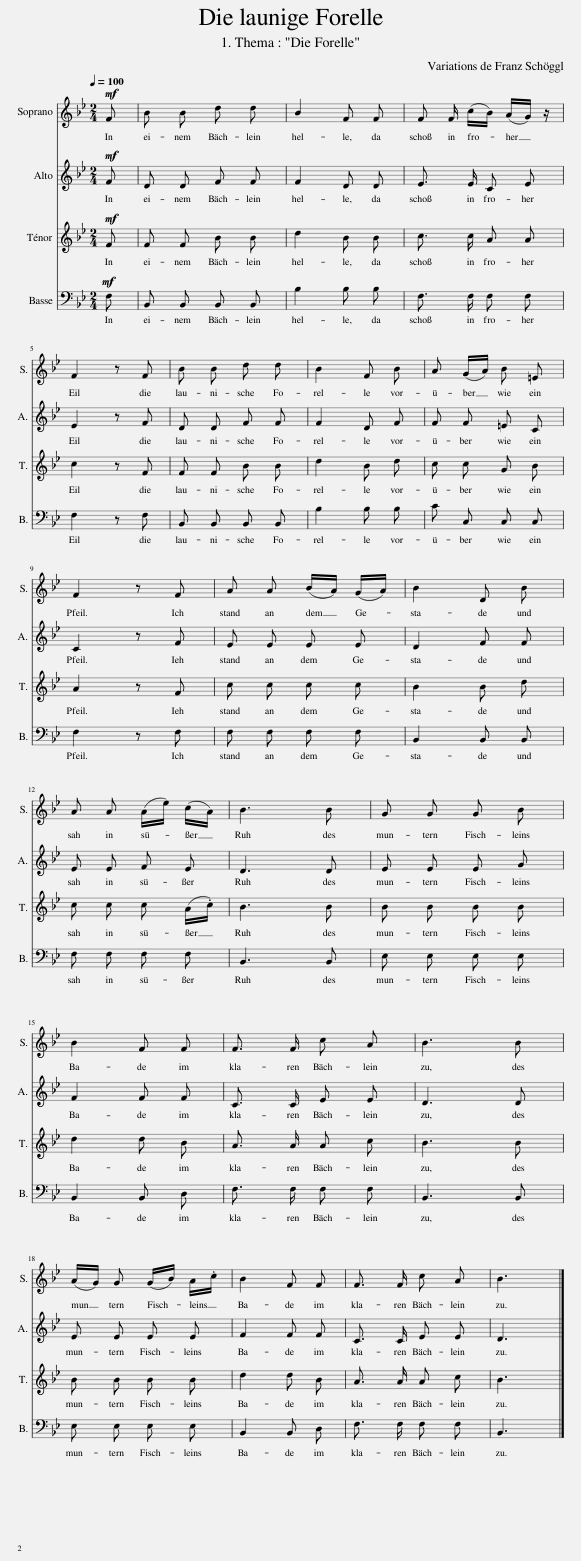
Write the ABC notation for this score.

X:1
%%score 1 2 3 4
L:1/8
Q:1/4=100
M:2/4
I:linebreak $
K:Bb
V:1 treble
V:2 treble
V:3 treble
V:4 bass
V:1
!mf! F | B B d d | B2 F F | F F/ (c/B/) (A/G/) z/ |$ F2 z F | %5
 B B d d | B2 F B | A (G/A/) B =E |$ F2 z F | A A (B/A/) (G/A/) | %10
 B2 D B |$ A A (A/e/) (c/A/) | B3 B | G G G B |$ B2 F F | %15
 F3/2 F/ c A | B3 B |$ (A/G/) G (G/B/) A/.c/ | B2 F F | F3/2 F/ c A | %20
 B3 |] %21
V:2
!mf! F | D D F F | F2 D D | E3/2 E/ C E |$ E2 z F | %5
 D D F F | F2 D F | F F =E C |$ C2 z F | E E E E | %10
 D2 F F |$ E E F E | D3 D | E E E G |$ F2 F F | %15
 C3/2 C/ E E | D3 D |$ E E E E | F2 F F | C3/2 C/ E E | %20
 D3 |] %21
V:3
!mf! F | F F B B | d2 B B | c3/2 c/ A A |$ c2 z F | %5
 F F B B | d2 B d | c c G B |$ A2 z F | c c c c | %10
 B2 B d |$ c c c (A/.c/) | B3 B | B B B B |$ d2 d B | %15
 A3/2 A/ A c | B3 B |$ B B B B | d2 d B | A3/2 A/ A c | %20
 B3 |] %21
V:4
!mf! F, | B,, B,, B,, B,, | B,2 B, B, | F,3/2 F,/ F, F, |$ F,2 z F, | %5
 B,, B,, B,, B,, | B,2 B, B, | C C, C, C, |$ F,2 z F, | F, F, F, F, | %10
 B,,2 B,, B,, |$ F, F, F, F, | B,,3 B,, | E, E, E, E, |$ B,,2 B,, D, | %15
 F,3/2 F,/ F, F, | B,,3 B,, |$ E, E, E, E, | B,,2 B,, D, | F,3/2 F,/ F, F, | %20
 B,,3 |] %21
